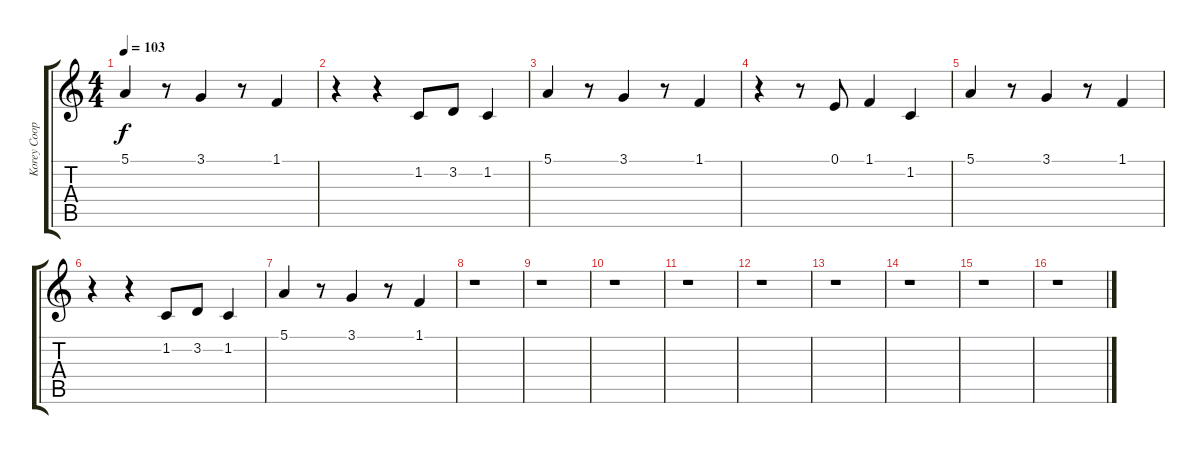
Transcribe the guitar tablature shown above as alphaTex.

\track ("Korey Cooper - Keys" "Korey Coop") {instrument violin}
\staff {score tabs}
\tuning (E4 B3 G3 D3 A2 E2) {hide}
\ts (4 4)
\tempo 103
\clef g2
\ks c
5.1.4{dy f} r.8 3.1.4 r.8 1.1.4 |
r.4 r.4 1.2.8 3.2.8 1.2.4 |
5.1.4 r.8 3.1.4 r.8 1.1.4 |
r.4 r.8 0.1.8 1.1.4 1.2.4 |
5.1.4 r.8 3.1.4 r.8 1.1.4 |
r.4 r.4 1.2.8 3.2.8 1.2.4 |
5.1.4 r.8 3.1.4 r.8 1.1.4 |
r.1 |
r.1 |
r.1 |
r.1 |
r.1 |
r.1 |
r.1 |
r.1 |
r.1
